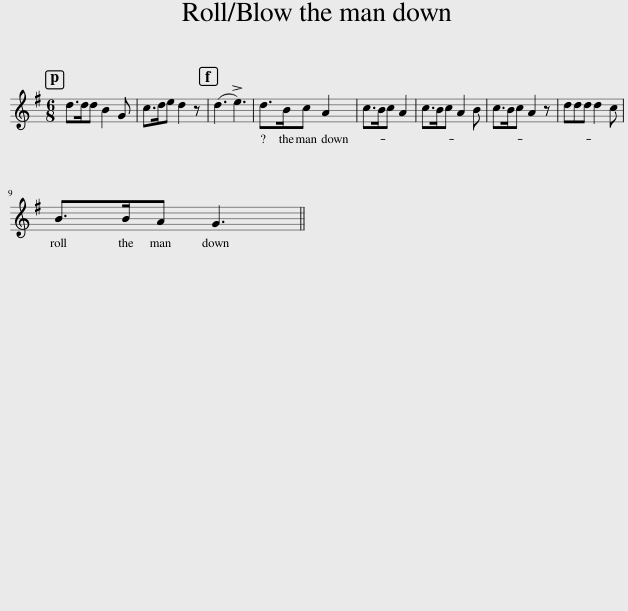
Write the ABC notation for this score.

X:1
L:1/8
M:6/8
I:linebreak $
K:G
V:1 treble
V:1
 d>dd B2 G | c>de d2 z | (d3 !>!e3) | d>Bc A2 | c>Bc A2 | %5
 c>Bc A2 B | c>Bc A2 z | ddd d2 c |$ B>BA G3 || %9
